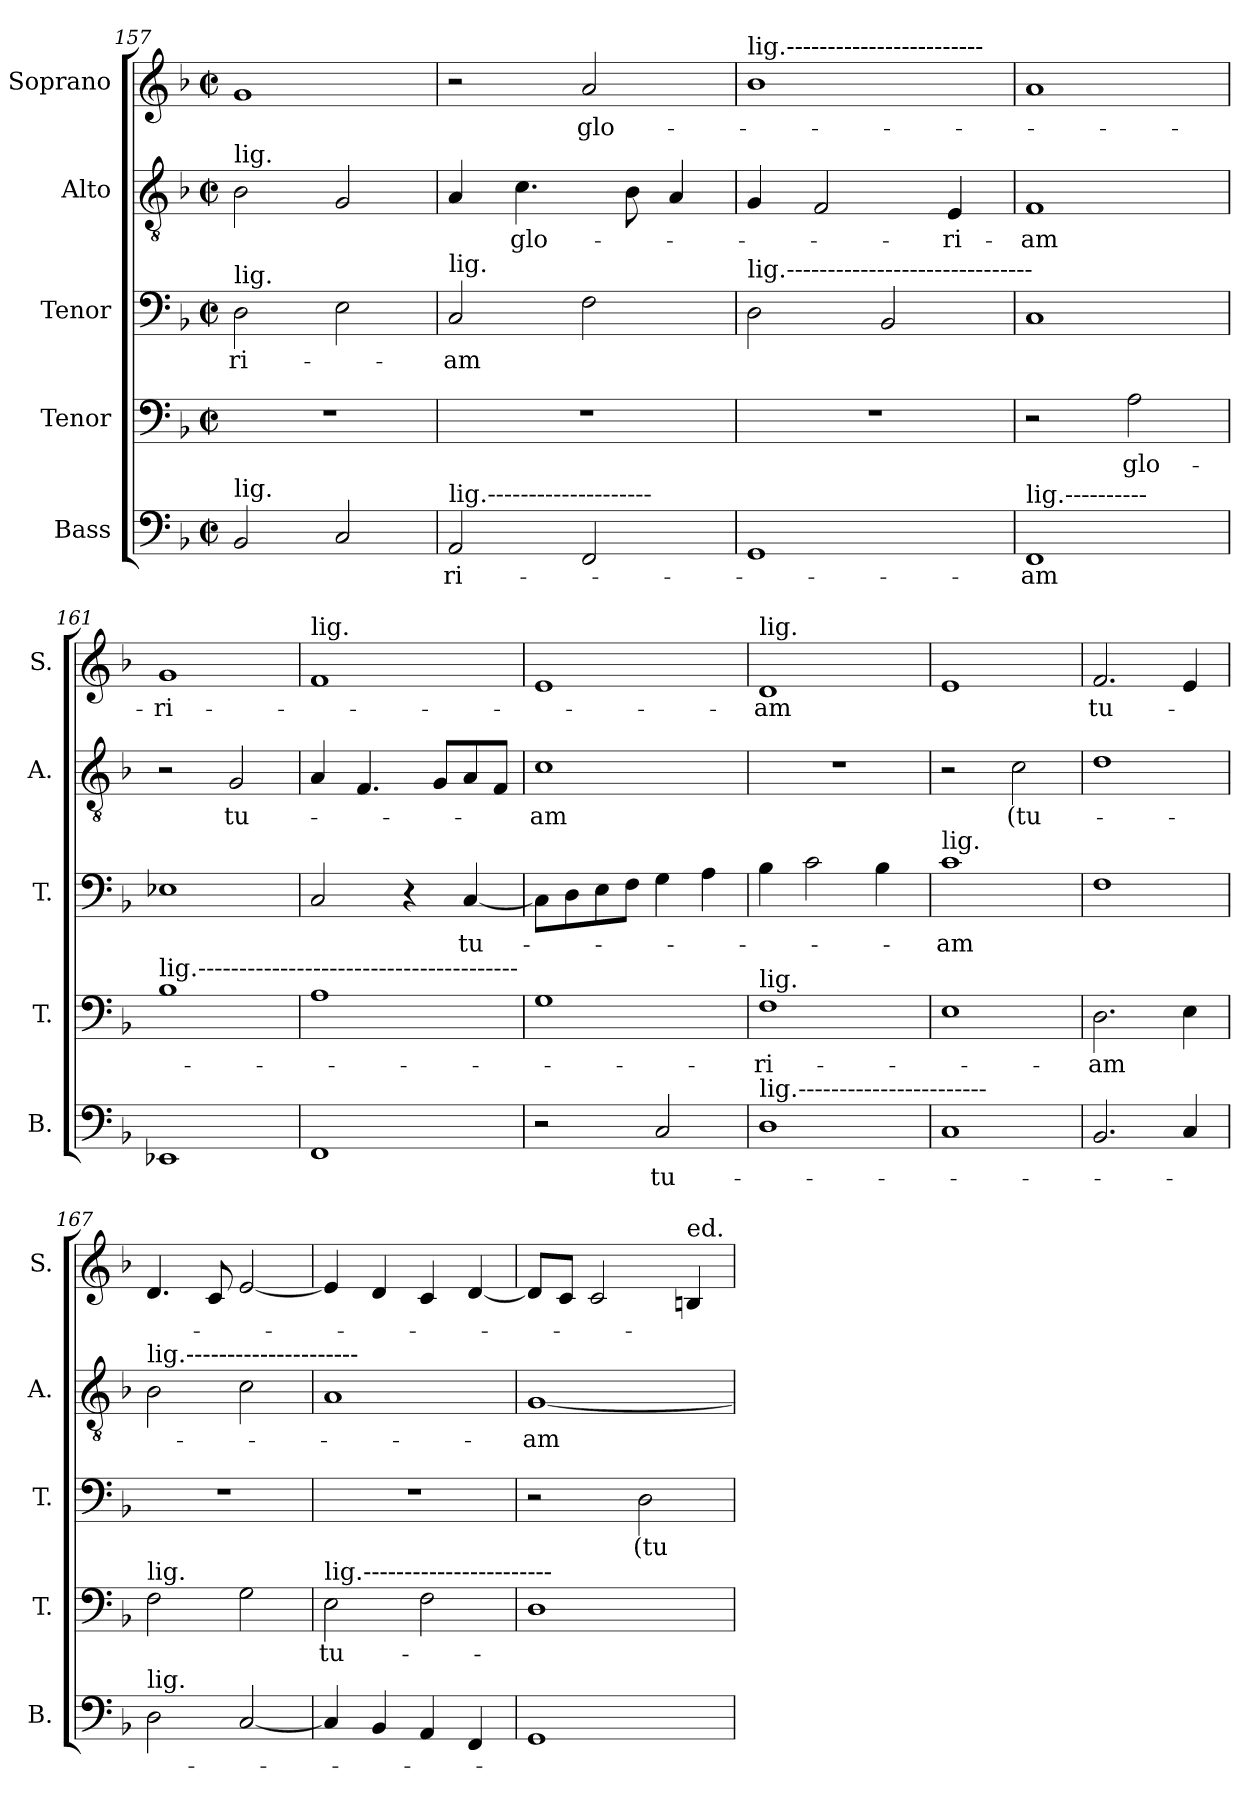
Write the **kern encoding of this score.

**kern	**text	**kern	**text	**kern	**text	**kern	**text	**kern	**text
*part5	*part5	*part4	*part4	*part3	*part3	*part2	*part2	*part1	*part1
*staff5	*staff5	*staff4	*staff4	*staff3	*staff3	*staff2	*staff2	*staff1	*staff1
*I"Bass	*	*I"Tenor	*	*I"Tenor	*	*I"Alto	*	*I"Soprano	*
*I'B.	*	*I'T.	*	*I'T.	*	*I'A.	*	*I'S.	*
!!LO:LB:g=z
*clefF4	*	*clefF4	*	*clefF4	*	*clefGv2	*	*clefG2	*
*k[b-]	*	*k[b-]	*	*k[b-]	*	*k[b-]	*	*k[b-]	*
*M2/2	*	*M2/2	*	*M2/2	*	*M2/2	*	*M2/2	*
*met(c|)	*	*met(c|)	*	*met(c|)	*	*met(c|)	*	*met(c|)	*
=157	=157	=157	=157	=157	=157	=157	=157	=157	=157
!	!	!	!	!	!	!LO:TX:a:t=lig.	!	!	!
!	!	!	!	!LO:TX:a:t=lig.	!	!	!	!	!
!LO:TX:a:t=lig.	!	!	!	!	!	!	!	!	!
!	!	!	!	!	!LO:LY:b	!	!	!	!
2BB-/	.	1r	.	2D\	-ri-	2B-\	.	1g	.
2C/	.	.	.	2E\	.	2G/	.	.	.
=158	=158	=158	=158	=158	=158	=158	=158	=158	=158
!	!	!	!	!LO:TX:a:t=lig.	!	!	!	!	!
!LO:TX:a:t=lig.--------------------	!	!	!	!	!	!	!	!	!
!	!LO:LY:b	!	!	!	!LO:LY:b	!	!	!	!
2AA/	-ri-	1r	.	2C/	-am	4A/	.	2r	.
!	!	!	!	!	!	!	!LO:LY:b	!	!
.	.	.	.	.	.	4.c\	glo-	.	.
!	!	!	!	!	!	!	!	!	!LO:LY:b
2FF/	.	.	.	2F\	.	.	.	2a/	glo-
.	.	.	.	.	.	8B-\	.	.	.
.	.	.	.	.	.	4A/	.	.	.
=159	=159	=159	=159	=159	=159	=159	=159	=159	=159
!	!	!	!	!	!	!	!	!LO:TX:a:t=lig.------------------------	!
!	!	!	!	!LO:TX:a:t=lig.------------------------------	!	!	!	!	!
1GG	.	1r	.	2D\	.	4G/	.	1b-	.
.	.	.	.	.	.	2F/	.	.	.
.	.	.	.	2BB-/	.	.	.	.	.
!	!	!	!	!	!	!	!LO:LY:b	!	!
.	.	.	.	.	.	4E/	-ri-	.	.
=160	=160	=160	=160	=160	=160	=160	=160	=160	=160
!LO:TX:a:t=lig.----------	!	!	!	!	!	!	!	!	!
!	!LO:LY:b	!	!	!	!	!	!LO:LY:b	!	!
1FF	-am	2r	.	1C	.	1F	-am	1a	.
!	!	!	!LO:LY:b	!	!	!	!	!	!
.	.	2A\	glo-	.	.	.	.	.	.
=161	=161	=161	=161	=161	=161	=161	=161	=161	=161
!	!	!LO:TX:a:t=lig.---------------------------------------	!	!	!	!	!	!	!
!	!	!	!	!	!	!	!	!	!LO:LY:b
1EE-X	.	1B-	.	1E-X	.	2r	.	1g	-ri-
!	!	!	!	!	!	!	!LO:LY:b	!	!
.	.	.	.	.	.	2G/	tu-	.	.
=162	=162	=162	=162	=162	=162	=162	=162	=162	=162
!	!	!	!	!	!	!	!	!LO:TX:a:t=lig.	!
1FF	.	1A	.	2C/	.	4A/	.	1f	.
.	.	.	.	.	.	4.F/	.	.	.
.	.	.	.	4r	.	.	.	.	.
.	.	.	.	.	.	8G/L	.	.	.
!	!	!	!	!	!LO:LY:b	!	!	!	!
.	.	.	.	[4C/	tu-	8A/	.	.	.
.	.	.	.	.	.	8F/J	.	.	.
=163	=163	=163	=163	=163	=163	=163	=163	=163	=163
!	!	!	!	!	!	!	!LO:LY:b	!	!
2r	.	1G	.	8C\L]	.	1c	-am	1e	.
.	.	.	.	8D\	.	.	.	.	.
.	.	.	.	8E\	.	.	.	.	.
.	.	.	.	8F\J	.	.	.	.	.
!	!LO:LY:b	!	!	!	!	!	!	!	!
2C/	tu-	.	.	4G\	.	.	.	.	.
.	.	.	.	4A\	.	.	.	.	.
=164	=164	=164	=164	=164	=164	=164	=164	=164	=164
!	!	!	!	!	!	!	!	!LO:TX:a:t=lig.	!
!	!	!LO:TX:a:t=lig.	!	!	!	!	!	!	!
!LO:TX:a:t=lig.-----------------------	!	!	!	!	!	!	!	!	!
!	!	!	!LO:LY:b	!	!	!	!	!	!LO:LY:b
1D	.	1F	-ri-	4B-\	.	1r	.	1d	-am
.	.	.	.	2c\	.	.	.	.	.
.	.	.	.	4B-\	.	.	.	.	.
!!LO:PB:g=z
=165	=165	=165	=165	=165	=165	=165	=165	=165	=165
!	!	!	!	!LO:TX:a:t=lig.	!	!	!	!	!
!	!	!	!	!	!LO:LY:b	!	!	!	!
1C	.	1E	.	1c	-am	2r	.	1e	.
!	!	!	!	!	!	!	!LO:LY:b	!	!
.	.	.	.	.	.	2c\	(tu-	.	.
=166	=166	=166	=166	=166	=166	=166	=166	=166	=166
!	!	!	!LO:LY:b	!	!	!	!	!	!LO:LY:b
2.BB-/	.	2.D\	-am	1F	.	1d	.	2.f/	tu-
4C/	.	4E\	.	.	.	.	.	4e/	.
=167	=167	=167	=167	=167	=167	=167	=167	=167	=167
!	!	!	!	!	!	!LO:TX:a:t=lig.---------------------	!	!	!
!	!	!LO:TX:a:t=lig.	!	!	!	!	!	!	!
!LO:TX:a:t=lig.	!	!	!	!	!	!	!	!	!
2D\	.	2F\	.	1r	.	2B-\	.	4.d/	.
.	.	.	.	.	.	.	.	8c/	.
[2C/	.	2G\	.	.	.	2c\	.	[2e/	.
=168	=168	=168	=168	=168	=168	=168	=168	=168	=168
!	!	!LO:TX:a:t=lig.-----------------------	!	!	!	!	!	!	!
!	!	!	!LO:LY:b	!	!	!	!	!	!
4C/]	.	2E\	tu-	1r	.	1A	.	4e/]	.
4BB-/	.	.	.	.	.	.	.	4d/	.
4AA/	.	2F\	.	.	.	.	.	4c/	.
4FF/	.	.	.	.	.	.	.	[4d/	.
=169	=169	=169	=169	=169	=169	=169	=169	=169	=169
!	!	!	!	!	!	!	!LO:LY:b	!	!
1GG	.	1D	.	2r	.	[1G	-am	8d/L]	.
.	.	.	.	.	.	.	.	8c/J	.
.	.	.	.	.	.	.	.	2c/	.
!	!	!	!	!	!LO:LY:b	!	!	!	!
.	.	.	.	2D\	(tu-	.	.	.	.
!	!	!	!	!	!	!	!	!LO:TX:a:t=ed.	!
.	.	.	.	.	.	.	.	4Bn/	.
=	=	=	=	=	=	=	=	=	=
*-	*-	*-	*-	*-	*-	*-	*-	*-	*-
